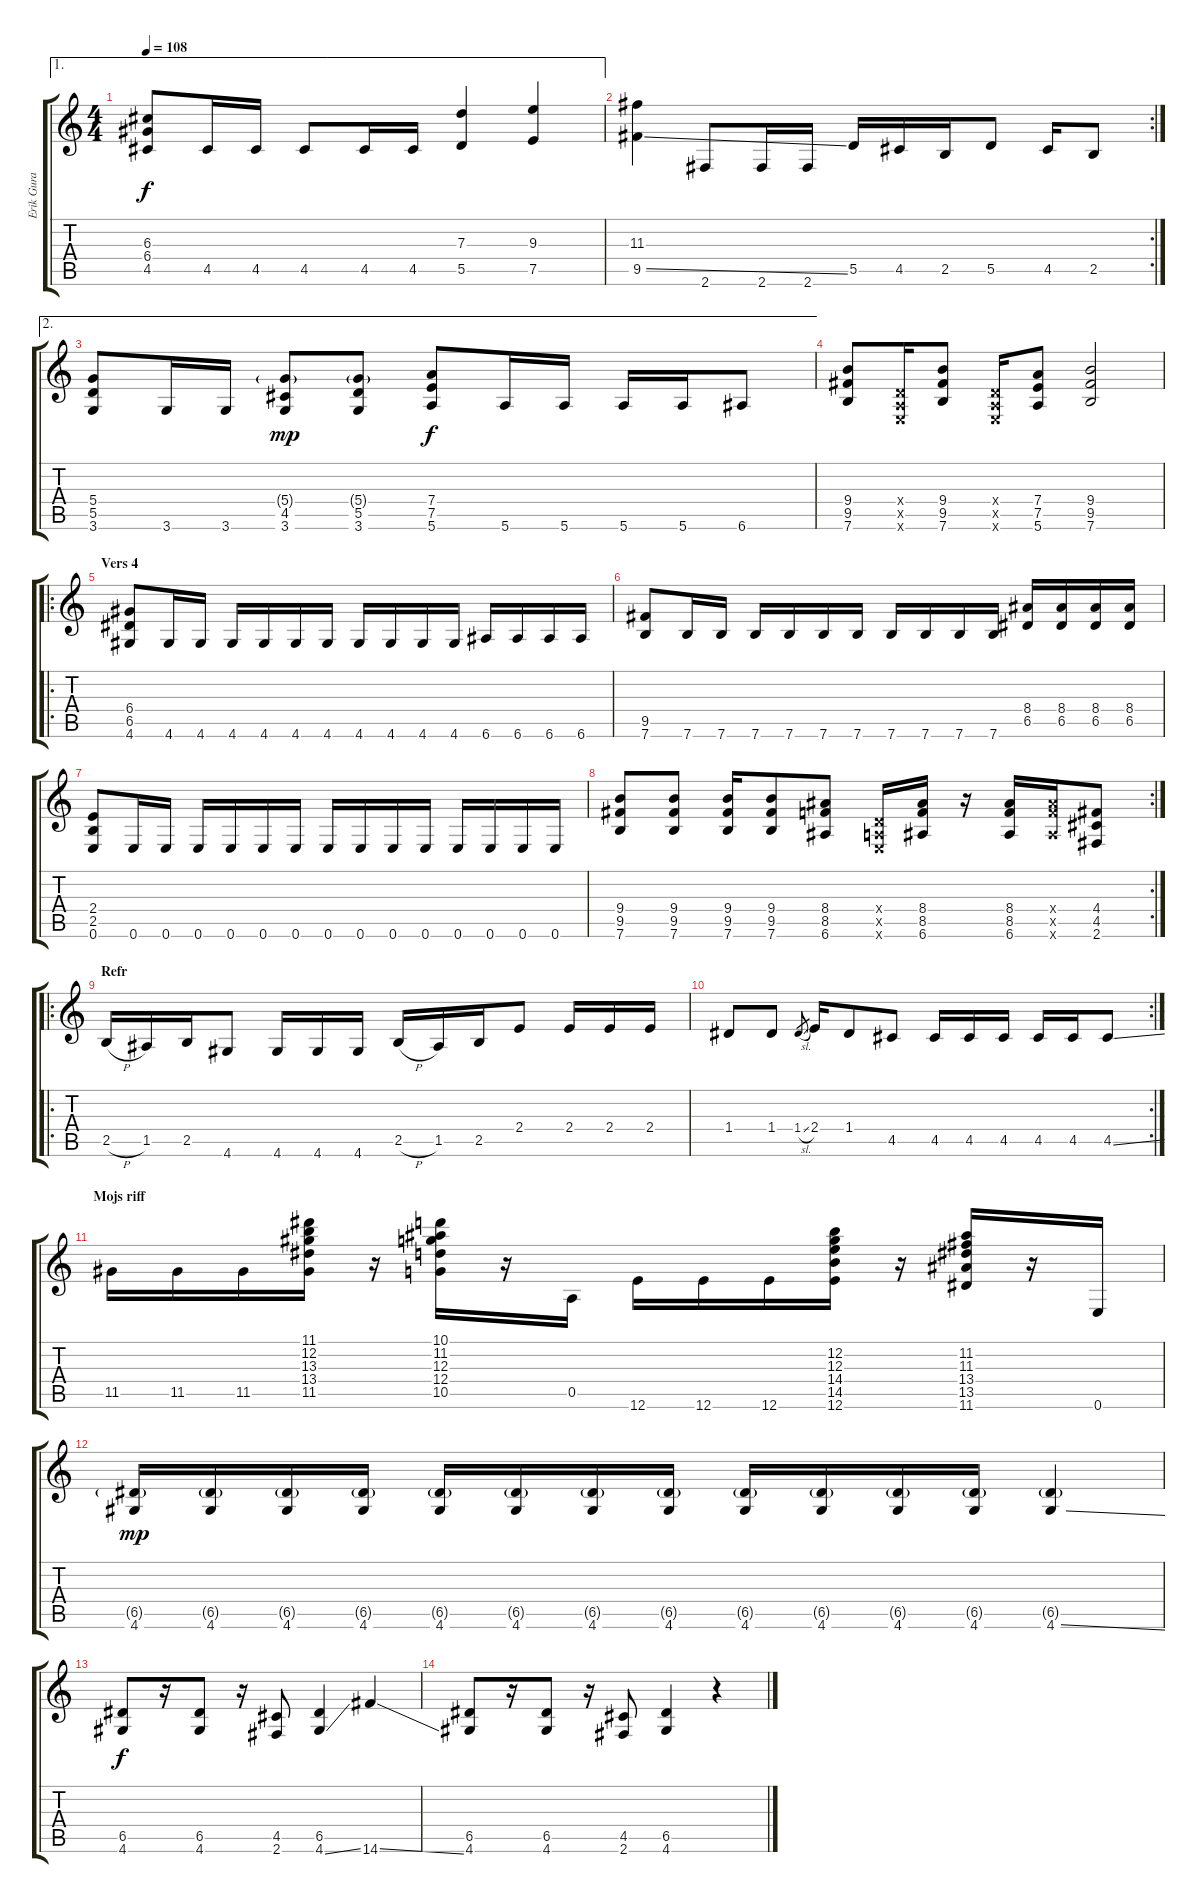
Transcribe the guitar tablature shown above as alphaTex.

\track ("Erik Gura " "Erik Gura ") {instrument distortionguitar}
\staff {score tabs}
\tuning (E4 B3 G3 D3 A2 E2) {hide}
\ae 1
\ts (4 4)
\tempo 108
\clef g2
\ks c
(6.3 6.4 4.5).8{dy f} 4.5.16 4.5.16 4.5.8 4.5.16 4.5.16 (7.3 5.5).4 (9.3 7.5).4 |
\rc 2
(11.3 9.5{ss}).4 2.6.8 2.6.16 2.6.16 5.5.16 4.5.16 2.5.16 5.5.8 4.5.16 2.5.8 |
\ae 2
(5.4 5.5 3.6).8 3.6.16 3.6.16 (5.4{g} 4.5 3.6).8{dy mp} (5.4{g} 5.5 3.6).8 (7.4 7.5 5.6).8{dy f} 5.6.16 5.6.16 5.6.16 5.6.16 6.6.8 |
(9.4 9.5 7.6).8 (0.4{x} 0.5{x} 0.6{x}).16 (9.4 9.5 7.6).8 (0.4{x} 0.5{x} 0.6{x}).16 (7.4 7.5 5.6).8 (9.4 9.5 7.6).2 |
\ro
\section ("" "Vers 4")
(6.4 6.5 4.6).8 4.6.16 4.6.16 4.6.16 4.6.16 4.6.16 4.6.16 4.6.16 4.6.16 4.6.16 4.6.16 6.6.16 6.6.16 6.6.16 6.6.16 |
(9.5 7.6).8 7.6.16 7.6.16 7.6.16 7.6.16 7.6.16 7.6.16 7.6.16 7.6.16 7.6.16 7.6.16 (8.4 6.5).16 (8.4 6.5).16 (8.4 6.5).16 (8.4 6.5).16 |
(2.4 2.5 0.6).8 0.6.16 0.6.16 0.6.16 0.6.16 0.6.16 0.6.16 0.6.16 0.6.16 0.6.16 0.6.16 0.6.16 0.6.16 0.6.16 0.6.16 |
\rc 2
(9.4 9.5 7.6).8 (9.4 9.5 7.6).8 (9.4 9.5 7.6).16 (9.4 9.5 7.6).8 (8.4 8.5 6.6).8 (0.4{x} 0.5{x} 0.6{x}).16 (8.4 8.5 6.6).16 r.16 (8.4 8.5 6.6).16 (8.4{x} 8.5{x} 6.6{x}).16 (4.4 4.5 2.6).8 |
\ro
\section ("" "Refr")
2.5{h}.16 1.5.16 2.5.16 4.6.8 4.6.16 4.6.16 4.6.16 2.5{h}.16 1.5.16 2.5.16 2.4.8 2.4.16 2.4.16 2.4.16 |
\rc 2
1.4.8 1.4.8 1.4{sl}.8{gr} 2.4.16 1.4.8 4.5.8 4.5.16 4.5.16 4.5.16 4.5.16 4.5.16 4.5{ss}.8 |
\section ("" "Mojs riff")
11.5.16 11.5.16 11.5.16 (11.1 12.2 13.3 13.4 11.5).16 r.16 (10.1 11.2 12.3 12.4 10.5).16 r.16 0.5.16 12.6.16 12.6.16 12.6.16 (12.2 12.3 14.4 14.5 12.6).16 r.16 (11.2 11.3 13.4 13.5 11.6).16 r.16 0.6.16 |
(6.5{g} 4.6).16{dy mp} (6.5{g} 4.6).16 (6.5{g} 4.6).16 (6.5{g} 4.6).16 (6.5{g} 4.6).16 (6.5{g} 4.6).16 (6.5{g} 4.6).16 (6.5{g} 4.6).16 (6.5{g} 4.6).16 (6.5{g} 4.6).16 (6.5{g} 4.6).16 (6.5{g} 4.6).16 (6.5{g} 4.6{ss}).4 |
(6.5 4.6).8{dy f} r.16 (6.5 4.6).8 r.16 (4.5 2.6).8 (6.5 4.6{ss}).4 14.6{ss}.4 |
(6.5 4.6).8 r.16 (6.5 4.6).8 r.16 (4.5 2.6).8 (6.5 4.6).4 r.4
